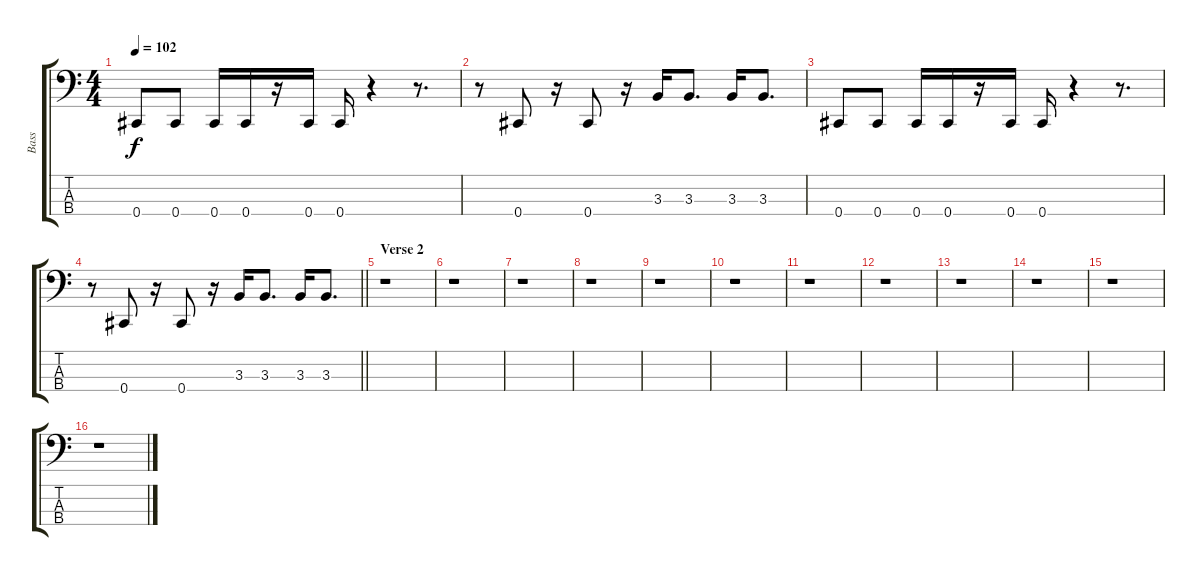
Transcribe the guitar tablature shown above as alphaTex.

\track ("Bass" "Bass") {instrument electricbassfinger}
\staff {score tabs}
\tuning (Gb2 Db2 Ab1 Db1) {hide}
\ts (4 4)
\tempo 102
\clef f4
\ks c
0.4.8{dy f} 0.4.8 0.4.16 0.4.16 r.16 0.4.16 0.4.16 r.4 r.8{d} |
r.8 0.4.8 r.16 0.4.8 r.16 3.3.16 3.3.8{d} 3.3.16 3.3.8{d} |
0.4.8 0.4.8 0.4.16 0.4.16 r.16 0.4.16 0.4.16 r.4 r.8{d} |
\barLineRight lightlight
r.8 0.4.8 r.16 0.4.8 r.16 3.3.16 3.3.8{d} 3.3.16 3.3.8{d} |
\section ("" "Verse 2")
r.1 |
r.1 |
r.1 |
r.1 |
r.1 |
r.1 |
r.1 |
r.1 |
r.1 |
r.1 |
r.1 |
r.1
